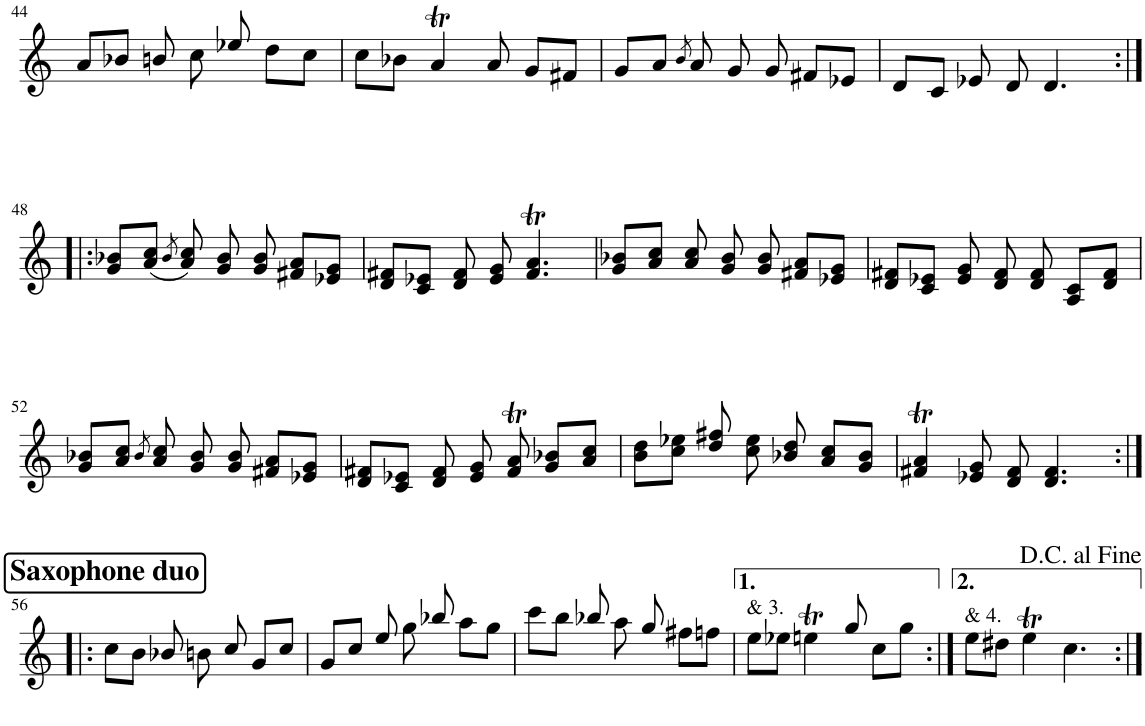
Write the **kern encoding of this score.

**kern
*part1
*staff1
*I"Bb Clarinet
*I'Cl
!!LO:PB:g=z
*clefG2
*Trd1c2
*k[]
=44
8a/L
8b-X/J
8bn/
8cc\
8ee-X/
8dd\L
8cc\J
=45
8cc\L
8b-X\J
4aT/
8a/
8g/L
8f#X/J
=46
8g/L
8a/J
8qb/
8a/
8g/
8g/
8f#X/L
8e-X/J
=47
8d/L
8c/J
8e-X/
8d/
4.d/
!!LO:LB:g=z
=48:|!|:
8g/ 8b-X/L
(8a/ 8cc/J
8qb-/
8a/ 8cc/)
8g/ 8b-/
8g/ 8b-/
8f#X/ 8a/L
8e-X/ 8g/J
=49
8d/ 8f#X/L
8c/ 8e-X/J
8d/ 8f#/
8e-/ 8g/
4.f#/T 4.a/T
=50
8g/ 8b-X/L
8a/ 8cc/J
8a/ 8cc/
8g/ 8b-/
8g/ 8b-/
8f#X/ 8a/L
8e-X/ 8g/J
=51
8d/ 8f#X/L
8c/ 8e-X/J
8e-/ 8g/
8d/ 8f#/
8d/ 8f#/
8A/ 8c/L
8d/ 8f#/J
!!LO:LB:g=z
=52
8g/ 8b-X/L
8a/ 8cc/J
8qb-/
8a/ 8cc/
8g/ 8b-/
8g/ 8b-/
8f#X/ 8a/L
8e-X/ 8g/J
=53
8d/ 8f#X/L
8c/ 8e-X/J
8d/ 8f#/
8e-/ 8g/
8f#/T 8a/T
8g/ 8b-X/L
8a/ 8cc/J
=54
8b\ 8dd\L
8cc\ 8ee-X\J
8dd/ 8ff#X/
8cc\ 8ee-\
8b-X/ 8dd/
8a/ 8cc/L
8g/ 8b-/J
=55
4f#X/T 4a/T
8e-X/ 8g/
8d/ 8f#/
4.d/ 4.f#/
!!LO:LB:g=z
=56:|!|:
!LO:TX:a:B:t=Saxophone duo
8cc\L
8b\J
8b-X/
8bn\
8cc/
8g/L
8cc/J
=57
8g/L
8cc/J
8ee/
8gg\
8bb-X/
8aa\L
8gg\J
=58
8ccc\L
8bb\J
8bb-X/
8aa\
8gg/
8ff#X\L
8ffn\J
=59
!LO:TX:a:t=& 3.
8ee\L
8ee-X\J
4eent\
8gg/
8cc\L
8gg\J
=60:|!
!LO:TX:a:t=& 4.
8ee\L
8dd#X\J
4eet\
4.cc\
=:|!
*-
